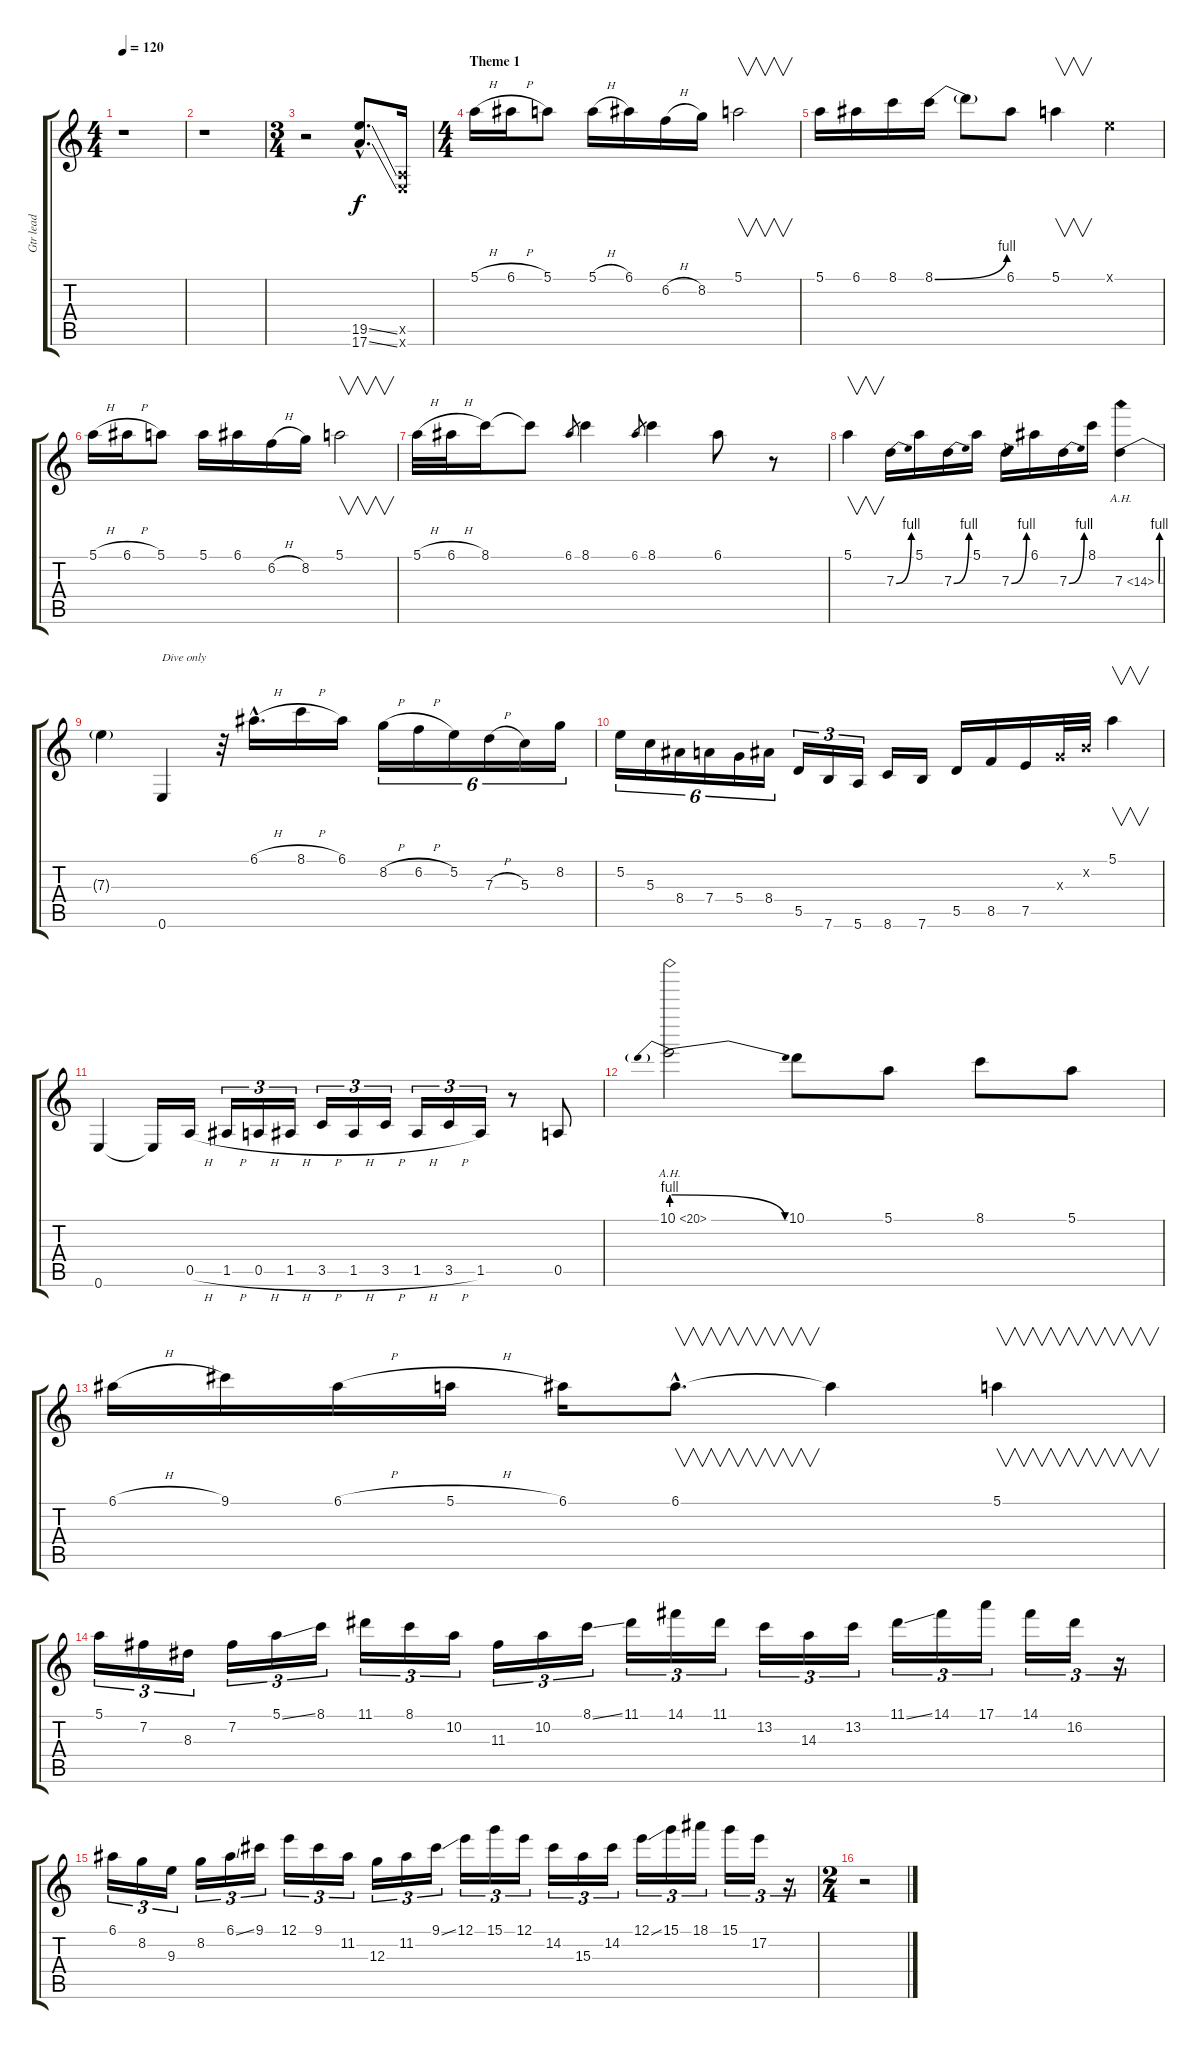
\track ("Gtr lead" "Gtr lead") {instrument distortionguitar}
\staff {score tabs}
\tuning (E4 B3 G3 D3 A2 E2) {hide}
\ts (4 4)
\tempo 120
\clef g2
\ks c
r.1{dy f instrument distortionguitar} |
r.1 |
\ts (3 4)
r.2 (19.5{ss hac} 17.6{ss hac}).8{d} (0.5{x} 0.6{x}).16 |
\ts (4 4)
\section ("" "Theme 1")
5.1{h}.16 6.1{h}.16 5.1.8 5.1{h}.16 6.1.16 6.2{h}.16 8.2.16 5.1.2{v} |
5.1.16 6.1.16 8.1.16 8.1{be (bend 0 0 60 4)}.16 8.1{t}.8 6.1.8 5.1.4{v} 0.1{x}.4 |
5.1{h}.16 6.1{h}.16 5.1.8 5.1.16 6.1.16 6.2{h}.16 8.2.16 5.1.2{v} |
5.1{h}.32 6.1{h}.32 8.1.16 8.1{t}.8 6.1.8{gr} 8.1.4 6.1.8{gr} 8.1.4 6.1.8 r.8 |
5.1.4{v} 7.3{be (bend 0 0 60 4)}.16 5.1.16 7.3{be (bend 0 0 60 4)}.16 5.1.16 7.3{be (bend 0 0 60 4)}.16 6.1.16 7.3{be (bend 0 0 60 4)}.16 8.1.16 7.3{be (bend 0 0 60 4) ah 7}.4 |
7.3{t}.4 0.6.4{txt "Dive only"} r.32 6.1{h hac}.16{d} 8.1{h}.16 6.1.16 8.2{h}.16{tu (6 4)} 6.2{h}.16{tu (6 4)} 5.2.16{tu (6 4)} 7.3{h}.16{tu (6 4)} 5.3.16{tu (6 4)} 8.2.16{tu (6 4)} |
5.2.16{tu (6 4)} 5.3.16{tu (6 4)} 8.4.16{tu (6 4)} 7.4.16{tu (6 4)} 5.4.16{tu (6 4)} 8.4.16{tu (6 4)} 5.5.16{tu (3 2)} 7.6.16{tu (3 2)} 5.6.16{tu (3 2)} 8.6.16 7.6.16 5.5.16 8.5.16 7.5.16 0.3{x}.32 0.2{x}.32 5.1.4{v} |
0.6.4 0.6{t}.16 0.5{h}.16 1.5{h}.16{tu (3 2)} 0.5{h}.16{tu (3 2)} 1.5{h}.16{tu (3 2)} 3.5{h}.16{tu (3 2)} 1.5{h}.16{tu (3 2)} 3.5{h}.16{tu (3 2)} 1.5{h}.16{tu (3 2)} 3.5{h}.16{tu (3 2)} 1.5.16{tu (3 2)} r.8 0.5.8 |
10.1{be (prebendrelease 0 4 60 0) ah 10}.2 10.1.8 5.1.8 8.1.8 5.1.8 |
6.1{h}.16 9.1.16 6.1{h}.16 5.1{h}.16 6.1.16 6.1{hac}.8{v d} 6.1{t}.4 5.1.4{v} |
5.1.16{tu (3 2)} 7.2.16{tu (3 2)} 8.3.16{tu (3 2)} 7.2.16{tu (3 2)} 5.1{ss}.16{tu (3 2)} 8.1.16{tu (3 2)} 11.1.16{tu (3 2)} 8.1.16{tu (3 2)} 10.2.16{tu (3 2)} 11.3.16{tu (3 2)} 10.2.16{tu (3 2)} 8.1{ss}.16{tu (3 2)} 11.1.16{tu (3 2)} 14.1.16{tu (3 2)} 11.1.16{tu (3 2)} 13.2.16{tu (3 2)} 14.3.16{tu (3 2)} 13.2.16{tu (3 2)} 11.1{ss}.16{tu (3 2)} 14.1.16{tu (3 2)} 17.1.16{tu (3 2)} 14.1.16{tu (3 2)} 16.2.16{tu (3 2)} r.16{tu (3 2)} |
6.1.16{tu (3 2)} 8.2.16{tu (3 2)} 9.3.16{tu (3 2)} 8.2.16{tu (3 2)} 6.1{ss}.16{tu (3 2)} 9.1.16{tu (3 2)} 12.1.16{tu (3 2)} 9.1.16{tu (3 2)} 11.2.16{tu (3 2)} 12.3.16{tu (3 2)} 11.2.16{tu (3 2)} 9.1{ss}.16{tu (3 2)} 12.1.16{tu (3 2)} 15.1.16{tu (3 2)} 12.1.16{tu (3 2)} 14.2.16{tu (3 2)} 15.3.16{tu (3 2)} 14.2.16{tu (3 2)} 12.1{ss}.16{tu (3 2)} 15.1.16{tu (3 2)} 18.1.16{tu (3 2)} 15.1.16{tu (3 2)} 17.2.16{tu (3 2)} r.16{tu (3 2)} |
\ts (2 4)
r.2
